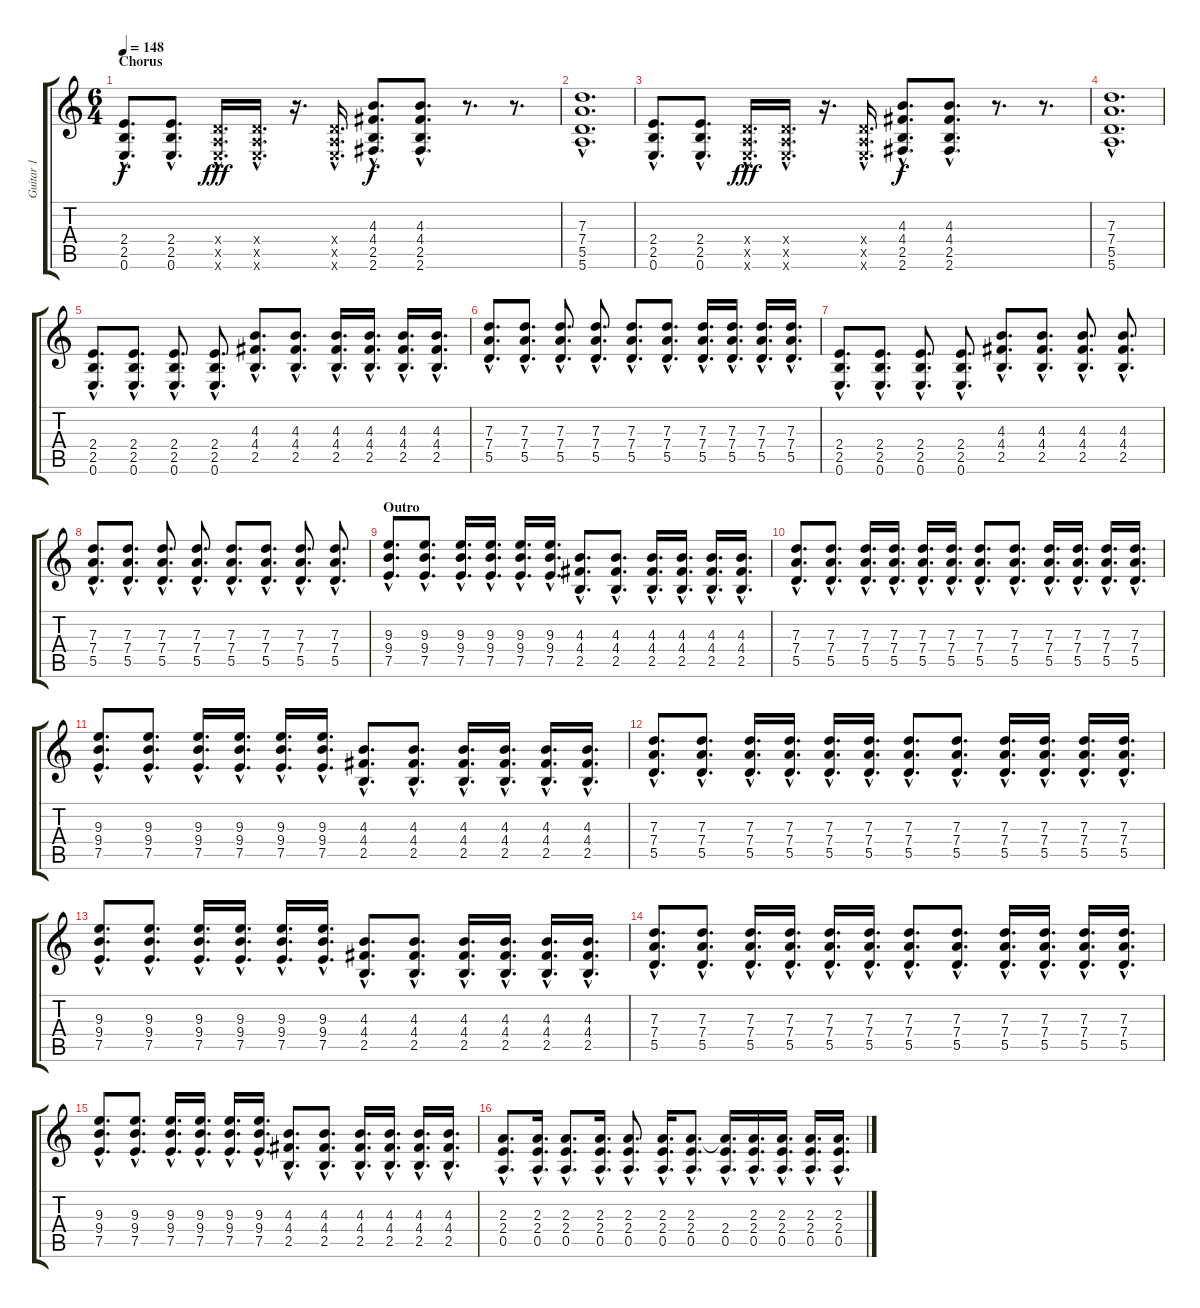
\track ("Guitar 1" "Guitar 1") {instrument electricguitarclean}
\staff {score tabs}
\tuning (E4 B3 G3 D3 A2 E2) {hide}
\ts (6 4)
\section ("" "Chorus")
\tempo 148
\clef g2
\ks c
(2.4{hac} 2.5{hac} 0.6{hac}).8{d dy f volume 16 balance 7 instrument overdrivenguitar} (2.4{hac} 2.5{hac} 0.6{hac}).8{d} (0.4{hac x} 0.5{hac x} 0.6{hac x}).16{d dy fff} (0.4{hac x} 0.5{hac x} 0.6{hac x}).16{d} r.16{d} (0.4{hac x} 0.5{hac x} 0.6{hac x}).16{d} (4.3{hac} 4.4{hac} 2.5{hac} 2.6{hac}).8{d dy f} (4.3{hac} 4.4{hac} 2.5{hac} 2.6{hac}).8{d} r.8{d} r.8{d} |
(7.3{hac} 7.4{hac} 5.5{hac} 5.6{hac}).1{d} |
(2.4{hac} 2.5{hac} 0.6{hac}).8{d volume 16 balance 7 instrument overdrivenguitar} (2.4{hac} 2.5{hac} 0.6{hac}).8{d} (0.4{hac x} 0.5{hac x} 0.6{hac x}).16{d dy fff} (0.4{hac x} 0.5{hac x} 0.6{hac x}).16{d} r.16{d} (0.4{hac x} 0.5{hac x} 0.6{hac x}).16{d} (4.3{hac} 4.4{hac} 2.5{hac} 2.6{hac}).8{d dy f} (4.3{hac} 4.4{hac} 2.5{hac} 2.6{hac}).8{d} r.8{d} r.8{d} |
(7.3{hac} 7.4{hac} 5.5{hac} 5.6{hac}).1{d} |
(2.4{hac} 2.5{hac} 0.6{hac}).8{d volume 16 balance 5 instrument overdrivenguitar} (2.4{hac} 2.5{hac} 0.6{hac}).8{d} (2.4{hac} 2.5{hac} 0.6{hac}).8{d} (2.4{hac} 2.5{hac} 0.6{hac}).8{d} (4.3{hac} 4.4{hac} 2.5{hac}).8{d} (4.3{hac} 4.4{hac} 2.5{hac}).8{d} (4.3{hac} 4.4{hac} 2.5{hac}).16{d} (4.3{hac} 4.4{hac} 2.5{hac}).16{d} (4.3{hac} 4.4{hac} 2.5{hac}).16{d} (4.3{hac} 4.4{hac} 2.5{hac}).16{d} |
(7.3{hac} 7.4{hac} 5.5{hac}).8{d} (7.3{hac} 7.4{hac} 5.5{hac}).8{d} (7.3{hac} 7.4{hac} 5.5{hac}).8{d} (7.3{hac} 7.4{hac} 5.5{hac}).8{d} (7.3{hac} 7.4{hac} 5.5{hac}).8{d} (7.3{hac} 7.4{hac} 5.5{hac}).8{d} (7.3{hac} 7.4{hac} 5.5{hac}).16{d} (7.3{hac} 7.4{hac} 5.5{hac}).16{d} (7.3{hac} 7.4{hac} 5.5{hac}).16{d} (7.3{hac} 7.4{hac} 5.5{hac}).16{d} |
(2.4{hac} 2.5{hac} 0.6{hac}).8{d volume 14 balance 4 instrument overdrivenguitar} (2.4{hac} 2.5{hac} 0.6{hac}).8{d} (2.4{hac} 2.5{hac} 0.6{hac}).8{d} (2.4{hac} 2.5{hac} 0.6{hac}).8{d} (4.3{hac} 4.4{hac} 2.5{hac}).8{d} (4.3{hac} 4.4{hac} 2.5{hac}).8{d} (4.3{hac} 4.4{hac} 2.5{hac}).8{d} (4.3{hac} 4.4{hac} 2.5{hac}).8{d} |
(7.3{hac} 7.4{hac} 5.5{hac}).8{d} (7.3{hac} 7.4{hac} 5.5{hac}).8{d} (7.3{hac} 7.4{hac} 5.5{hac}).8{d} (7.3{hac} 7.4{hac} 5.5{hac}).8{d} (7.3{hac} 7.4{hac} 5.5{hac}).8{d} (7.3{hac} 7.4{hac} 5.5{hac}).8{d} (7.3{hac} 7.4{hac} 5.5{hac}).8{d} (7.3{hac} 7.4{hac} 5.5{hac}).8{d} |
\section ("" "Outro")
(9.3{hac} 9.4{hac} 7.5{hac}).8{d volume 14 balance 4 instrument overdrivenguitar} (9.3{hac} 9.4{hac} 7.5{hac}).8{d} (9.3{hac} 9.4{hac} 7.5{hac}).16{d} (9.3{hac} 9.4{hac} 7.5{hac}).16{d} (9.3{hac} 9.4{hac} 7.5{hac}).16{d} (9.3{hac} 9.4{hac} 7.5{hac}).16{d} (4.3{hac} 4.4{hac} 2.5{hac}).8{d} (4.3{hac} 4.4{hac} 2.5{hac}).8{d} (4.3{hac} 4.4{hac} 2.5{hac}).16{d} (4.3{hac} 4.4{hac} 2.5{hac}).16{d} (4.3{hac} 4.4{hac} 2.5{hac}).16{d} (4.3{hac} 4.4{hac} 2.5{hac}).16{d} |
(7.3{hac} 7.4{hac} 5.5{hac}).8{d} (7.3{hac} 7.4{hac} 5.5{hac}).8{d} (7.3{hac} 7.4{hac} 5.5{hac}).16{d} (7.3{hac} 7.4{hac} 5.5{hac}).16{d} (7.3{hac} 7.4{hac} 5.5{hac}).16{d} (7.3{hac} 7.4{hac} 5.5{hac}).16{d} (7.3{hac} 7.4{hac} 5.5{hac}).8{d} (7.3{hac} 7.4{hac} 5.5{hac}).8{d} (7.3{hac} 7.4{hac} 5.5{hac}).16{d} (7.3{hac} 7.4{hac} 5.5{hac}).16{d} (7.3{hac} 7.4{hac} 5.5{hac}).16{d} (7.3{hac} 7.4{hac} 5.5{hac}).16{d} |
(9.3{hac} 9.4{hac} 7.5{hac}).8{d volume 14 balance 4 instrument overdrivenguitar} (9.3{hac} 9.4{hac} 7.5{hac}).8{d} (9.3{hac} 9.4{hac} 7.5{hac}).16{d} (9.3{hac} 9.4{hac} 7.5{hac}).16{d} (9.3{hac} 9.4{hac} 7.5{hac}).16{d} (9.3{hac} 9.4{hac} 7.5{hac}).16{d} (4.3{hac} 4.4{hac} 2.5{hac}).8{d} (4.3{hac} 4.4{hac} 2.5{hac}).8{d} (4.3{hac} 4.4{hac} 2.5{hac}).16{d} (4.3{hac} 4.4{hac} 2.5{hac}).16{d} (4.3{hac} 4.4{hac} 2.5{hac}).16{d} (4.3{hac} 4.4{hac} 2.5{hac}).16{d} |
(7.3{hac} 7.4{hac} 5.5{hac}).8{d} (7.3{hac} 7.4{hac} 5.5{hac}).8{d} (7.3{hac} 7.4{hac} 5.5{hac}).16{d} (7.3{hac} 7.4{hac} 5.5{hac}).16{d} (7.3{hac} 7.4{hac} 5.5{hac}).16{d} (7.3{hac} 7.4{hac} 5.5{hac}).16{d} (7.3{hac} 7.4{hac} 5.5{hac}).8{d} (7.3{hac} 7.4{hac} 5.5{hac}).8{d} (7.3{hac} 7.4{hac} 5.5{hac}).16{d} (7.3{hac} 7.4{hac} 5.5{hac}).16{d} (7.3{hac} 7.4{hac} 5.5{hac}).16{d} (7.3{hac} 7.4{hac} 5.5{hac}).16{d} |
(9.3{hac} 9.4{hac} 7.5{hac}).8{d volume 14 balance 4 instrument overdrivenguitar} (9.3{hac} 9.4{hac} 7.5{hac}).8{d} (9.3{hac} 9.4{hac} 7.5{hac}).16{d} (9.3{hac} 9.4{hac} 7.5{hac}).16{d} (9.3{hac} 9.4{hac} 7.5{hac}).16{d} (9.3{hac} 9.4{hac} 7.5{hac}).16{d} (4.3{hac} 4.4{hac} 2.5{hac}).8{d} (4.3{hac} 4.4{hac} 2.5{hac}).8{d} (4.3{hac} 4.4{hac} 2.5{hac}).16{d} (4.3{hac} 4.4{hac} 2.5{hac}).16{d} (4.3{hac} 4.4{hac} 2.5{hac}).16{d} (4.3{hac} 4.4{hac} 2.5{hac}).16{d} |
(7.3{hac} 7.4{hac} 5.5{hac}).8{d} (7.3{hac} 7.4{hac} 5.5{hac}).8{d} (7.3{hac} 7.4{hac} 5.5{hac}).16{d} (7.3{hac} 7.4{hac} 5.5{hac}).16{d} (7.3{hac} 7.4{hac} 5.5{hac}).16{d} (7.3{hac} 7.4{hac} 5.5{hac}).16{d} (7.3{hac} 7.4{hac} 5.5{hac}).8{d} (7.3{hac} 7.4{hac} 5.5{hac}).8{d} (7.3{hac} 7.4{hac} 5.5{hac}).16{d} (7.3{hac} 7.4{hac} 5.5{hac}).16{d} (7.3{hac} 7.4{hac} 5.5{hac}).16{d} (7.3{hac} 7.4{hac} 5.5{hac}).16{d} |
(9.3{hac} 9.4{hac} 7.5{hac}).8{d volume 14 balance 4 instrument overdrivenguitar} (9.3{hac} 9.4{hac} 7.5{hac}).8{d} (9.3{hac} 9.4{hac} 7.5{hac}).16{d} (9.3{hac} 9.4{hac} 7.5{hac}).16{d} (9.3{hac} 9.4{hac} 7.5{hac}).16{d} (9.3{hac} 9.4{hac} 7.5{hac}).16{d} (4.3{hac} 4.4{hac} 2.5{hac}).8{d} (4.3{hac} 4.4{hac} 2.5{hac}).8{d} (4.3{hac} 4.4{hac} 2.5{hac}).16{d} (4.3{hac} 4.4{hac} 2.5{hac}).16{d} (4.3{hac} 4.4{hac} 2.5{hac}).16{d} (4.3{hac} 4.4{hac} 2.5{hac}).16{d} |
(2.3{hac} 2.4{hac} 0.5{hac}).8{d volume 14 balance 4 instrument overdrivenguitar} (2.3{hac} 2.4{hac} 0.5{hac}).16{d} (2.3{hac} 2.4{hac} 0.5{hac}).8{d} (2.3{hac} 2.4{hac} 0.5{hac}).16{d} (2.3{hac} 2.4{hac} 0.5{hac}).8{d} (2.3{hac} 2.4{hac} 0.5{hac}).16{d} (2.3{hac} 2.4{hac} 0.5{hac}).8{d} (2.3{hac t} 2.4{hac} 0.5{hac}).16{d} (2.3{hac} 2.4{hac} 0.5{hac}).16{d} (2.3{hac} 2.4{hac} 0.5{hac}).16{d} (2.3{hac} 2.4{hac} 0.5{hac}).16{d} (2.3{hac} 2.4{hac} 0.5{hac}).16{d}
